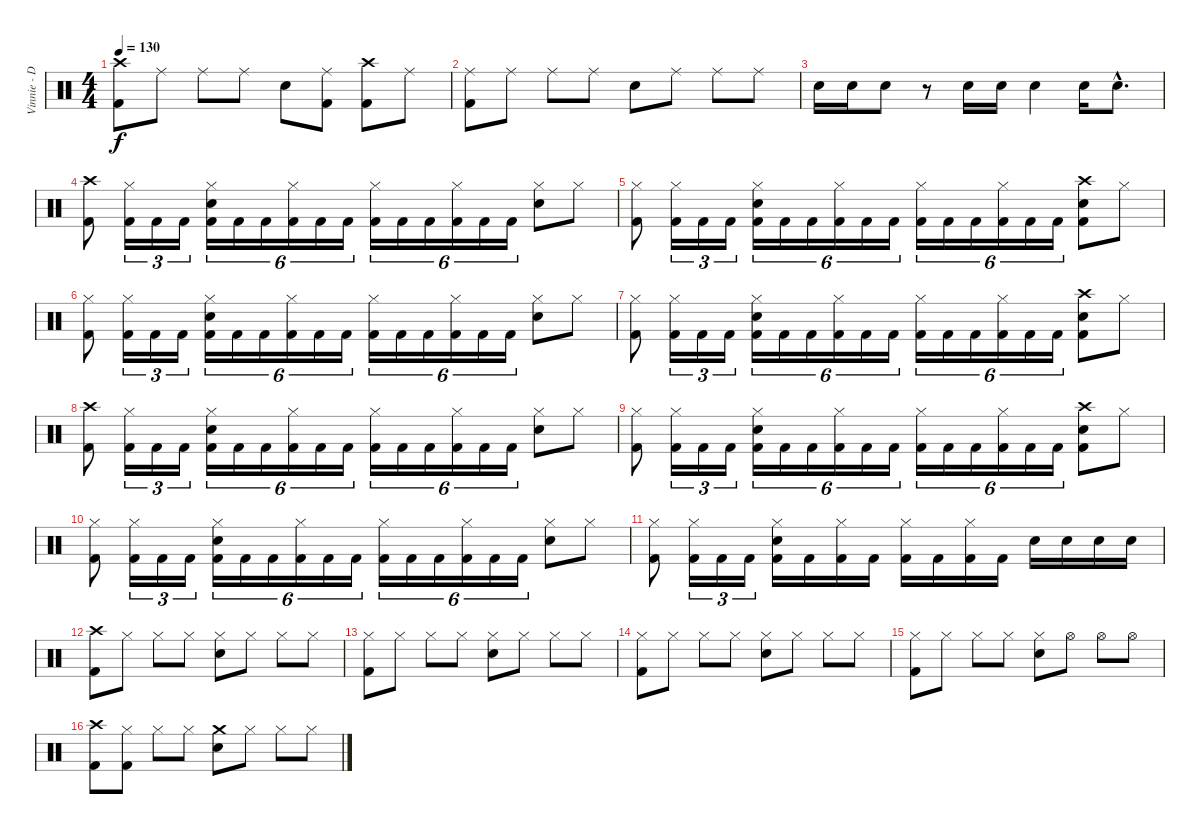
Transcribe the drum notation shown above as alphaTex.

\track ("Vinnie - Drums" "Vinnie - D") {instrument percussion}
\staff {score}
\articulation defaults
\ts (4 4)
\tempo 130
\clef neutral
\ks c
("Crash high (hit)" "Kick (hit) 2").8{dy f} "Ride (middle)".8 "Ride (middle)".8 "Ride (middle)".8 "Electric Snare (hit)".8 ("Ride (middle)" "Kick (hit) 2").8 ("Crash high (hit)" "Kick (hit) 2").8 "Ride (middle)".8 |
("Ride (middle)" "Kick (hit) 2").8 "Ride (middle)".8 "Ride (middle)".8 "Ride (middle)".8 "Electric Snare (hit)".8 "Ride (middle)".8 "Ride (middle)".8 "Ride (middle)".8 |
"Electric Snare (hit)".16 "Electric Snare (hit)".16 "Electric Snare (hit)".8 r.8 "Electric Snare (hit)".16 "Electric Snare (hit)".16 "Electric Snare (hit)".4 "Electric Snare (hit)".16 "Electric Snare (hit)"{hac}.8{d} |
("Crash high (hit)" "Kick (hit) 2").8 ("Hi-Hat (closed)" "Kick (hit) 2").16{tu (3 2)} "Kick (hit) 2".16{tu (3 2)} "Kick (hit) 2".16{tu (3 2)} ("Hi-Hat (closed)" "Electric Snare (hit)" "Kick (hit) 2").16{tu (6 4)} "Kick (hit) 2".16{tu (6 4)} "Kick (hit) 2".16{tu (6 4)} ("Hi-Hat (closed)" "Kick (hit) 2").16{tu (6 4)} "Kick (hit) 2".16{tu (6 4)} "Kick (hit) 2".16{tu (6 4)} ("Hi-Hat (closed)" "Kick (hit) 2").16{tu (6 4)} "Kick (hit) 2".16{tu (6 4)} "Kick (hit) 2".16{tu (6 4)} ("Hi-Hat (closed)" "Kick (hit) 2").16{tu (6 4)} "Kick (hit) 2".16{tu (6 4)} "Kick (hit) 2".16{tu (6 4)} ("Hi-Hat (closed)" "Electric Snare (hit)").8 "Hi-Hat (closed)".8 |
("Hi-Hat (closed)" "Kick (hit) 2").8 ("Hi-Hat (closed)" "Kick (hit) 2").16{tu (3 2)} "Kick (hit) 2".16{tu (3 2)} "Kick (hit) 2".16{tu (3 2)} ("Hi-Hat (closed)" "Electric Snare (hit)" "Kick (hit) 2").16{tu (6 4)} "Kick (hit) 2".16{tu (6 4)} "Kick (hit) 2".16{tu (6 4)} ("Hi-Hat (closed)" "Kick (hit) 2").16{tu (6 4)} "Kick (hit) 2".16{tu (6 4)} "Kick (hit) 2".16{tu (6 4)} ("Hi-Hat (closed)" "Kick (hit) 2").16{tu (6 4)} "Kick (hit) 2".16{tu (6 4)} "Kick (hit) 2".16{tu (6 4)} ("Hi-Hat (closed)" "Kick (hit) 2").16{tu (6 4)} "Kick (hit) 2".16{tu (6 4)} "Kick (hit) 2".16{tu (6 4)} ("Crash high (hit)" "Electric Snare (hit)" "Kick (hit) 2").8 "Hi-Hat (closed)".8 |
("Hi-Hat (closed)" "Kick (hit) 2").8 ("Hi-Hat (closed)" "Kick (hit) 2").16{tu (3 2)} "Kick (hit) 2".16{tu (3 2)} "Kick (hit) 2".16{tu (3 2)} ("Hi-Hat (closed)" "Electric Snare (hit)" "Kick (hit) 2").16{tu (6 4)} "Kick (hit) 2".16{tu (6 4)} "Kick (hit) 2".16{tu (6 4)} ("Hi-Hat (closed)" "Kick (hit) 2").16{tu (6 4)} "Kick (hit) 2".16{tu (6 4)} "Kick (hit) 2".16{tu (6 4)} ("Hi-Hat (closed)" "Kick (hit) 2").16{tu (6 4)} "Kick (hit) 2".16{tu (6 4)} "Kick (hit) 2".16{tu (6 4)} ("Hi-Hat (closed)" "Kick (hit) 2").16{tu (6 4)} "Kick (hit) 2".16{tu (6 4)} "Kick (hit) 2".16{tu (6 4)} ("Hi-Hat (closed)" "Electric Snare (hit)").8 "Hi-Hat (closed)".8 |
("Hi-Hat (closed)" "Kick (hit) 2").8 ("Hi-Hat (closed)" "Kick (hit) 2").16{tu (3 2)} "Kick (hit) 2".16{tu (3 2)} "Kick (hit) 2".16{tu (3 2)} ("Hi-Hat (closed)" "Electric Snare (hit)" "Kick (hit) 2").16{tu (6 4)} "Kick (hit) 2".16{tu (6 4)} "Kick (hit) 2".16{tu (6 4)} ("Hi-Hat (closed)" "Kick (hit) 2").16{tu (6 4)} "Kick (hit) 2".16{tu (6 4)} "Kick (hit) 2".16{tu (6 4)} ("Hi-Hat (closed)" "Kick (hit) 2").16{tu (6 4)} "Kick (hit) 2".16{tu (6 4)} "Kick (hit) 2".16{tu (6 4)} ("Hi-Hat (closed)" "Kick (hit) 2").16{tu (6 4)} "Kick (hit) 2".16{tu (6 4)} "Kick (hit) 2".16{tu (6 4)} ("Crash high (hit)" "Electric Snare (hit)" "Kick (hit) 2").8 "Hi-Hat (closed)".8 |
("Crash high (hit)" "Kick (hit) 2").8 ("Hi-Hat (closed)" "Kick (hit) 2").16{tu (3 2)} "Kick (hit) 2".16{tu (3 2)} "Kick (hit) 2".16{tu (3 2)} ("Hi-Hat (closed)" "Electric Snare (hit)" "Kick (hit) 2").16{tu (6 4)} "Kick (hit) 2".16{tu (6 4)} "Kick (hit) 2".16{tu (6 4)} ("Hi-Hat (closed)" "Kick (hit) 2").16{tu (6 4)} "Kick (hit) 2".16{tu (6 4)} "Kick (hit) 2".16{tu (6 4)} ("Hi-Hat (closed)" "Kick (hit) 2").16{tu (6 4)} "Kick (hit) 2".16{tu (6 4)} "Kick (hit) 2".16{tu (6 4)} ("Hi-Hat (closed)" "Kick (hit) 2").16{tu (6 4)} "Kick (hit) 2".16{tu (6 4)} "Kick (hit) 2".16{tu (6 4)} ("Hi-Hat (closed)" "Electric Snare (hit)").8 "Hi-Hat (closed)".8 |
("Hi-Hat (closed)" "Kick (hit) 2").8 ("Hi-Hat (closed)" "Kick (hit) 2").16{tu (3 2)} "Kick (hit) 2".16{tu (3 2)} "Kick (hit) 2".16{tu (3 2)} ("Hi-Hat (closed)" "Electric Snare (hit)" "Kick (hit) 2").16{tu (6 4)} "Kick (hit) 2".16{tu (6 4)} "Kick (hit) 2".16{tu (6 4)} ("Hi-Hat (closed)" "Kick (hit) 2").16{tu (6 4)} "Kick (hit) 2".16{tu (6 4)} "Kick (hit) 2".16{tu (6 4)} ("Hi-Hat (closed)" "Kick (hit) 2").16{tu (6 4)} "Kick (hit) 2".16{tu (6 4)} "Kick (hit) 2".16{tu (6 4)} ("Hi-Hat (closed)" "Kick (hit) 2").16{tu (6 4)} "Kick (hit) 2".16{tu (6 4)} "Kick (hit) 2".16{tu (6 4)} ("Crash high (hit)" "Electric Snare (hit)" "Kick (hit) 2").8 "Hi-Hat (closed)".8 |
("Hi-Hat (closed)" "Kick (hit) 2").8 ("Hi-Hat (closed)" "Kick (hit) 2").16{tu (3 2)} "Kick (hit) 2".16{tu (3 2)} "Kick (hit) 2".16{tu (3 2)} ("Hi-Hat (closed)" "Electric Snare (hit)" "Kick (hit) 2").16{tu (6 4)} "Kick (hit) 2".16{tu (6 4)} "Kick (hit) 2".16{tu (6 4)} ("Hi-Hat (closed)" "Kick (hit) 2").16{tu (6 4)} "Kick (hit) 2".16{tu (6 4)} "Kick (hit) 2".16{tu (6 4)} ("Hi-Hat (closed)" "Kick (hit) 2").16{tu (6 4)} "Kick (hit) 2".16{tu (6 4)} "Kick (hit) 2".16{tu (6 4)} ("Hi-Hat (closed)" "Kick (hit) 2").16{tu (6 4)} "Kick (hit) 2".16{tu (6 4)} "Kick (hit) 2".16{tu (6 4)} ("Hi-Hat (closed)" "Electric Snare (hit)").8 "Hi-Hat (closed)".8 |
("Hi-Hat (closed)" "Kick (hit) 2").8 ("Hi-Hat (closed)" "Kick (hit) 2").16{tu (3 2)} "Kick (hit) 2".16{tu (3 2)} "Kick (hit) 2".16{tu (3 2)} ("Hi-Hat (closed)" "Electric Snare (hit)" "Kick (hit) 2").16 "Kick (hit) 2".16 ("Hi-Hat (closed)" "Kick (hit) 2").16 "Kick (hit) 2".16 ("Hi-Hat (closed)" "Kick (hit) 2").16 "Kick (hit) 2".16 ("Hi-Hat (closed)" "Kick (hit) 2").16 "Kick (hit) 2".16 "Electric Snare (hit)".16 "Electric Snare (hit)".16 "Electric Snare (hit)".16 "Electric Snare (hit)".16 |
("Crash high (hit)" "Kick (hit) 2").8 "Hi-Hat (closed)".8 "Hi-Hat (closed)".8 "Hi-Hat (closed)".8 ("Hi-Hat (closed)" "Electric Snare (hit)").8 "Hi-Hat (closed)".8 "Hi-Hat (closed)".8 "Hi-Hat (closed)".8 |
("Hi-Hat (closed)" "Kick (hit) 2").8 "Hi-Hat (closed)".8 "Hi-Hat (closed)".8 "Hi-Hat (closed)".8 ("Hi-Hat (closed)" "Electric Snare (hit)").8 "Hi-Hat (closed)".8 "Hi-Hat (closed)".8 "Hi-Hat (closed)".8 |
("Hi-Hat (closed)" "Kick (hit) 2").8 "Hi-Hat (closed)".8 "Hi-Hat (closed)".8 "Hi-Hat (closed)".8 ("Hi-Hat (closed)" "Electric Snare (hit)").8 "Hi-Hat (closed)".8 "Hi-Hat (closed)".8 "Hi-Hat (closed)".8 |
("Hi-Hat (closed)" "Kick (hit) 2").8 "Hi-Hat (closed)".8 "Hi-Hat (closed)".8 "Hi-Hat (closed)".8 ("Hi-Hat (closed)" "Electric Snare (hit)").8 "Hi-Hat (open)".8 "Hi-Hat (open)".8 "Hi-Hat (open)".8 |
("Crash high (hit)" "Kick (hit) 2").8 ("Hi-Hat (closed)" "Kick (hit) 2").8 "Hi-Hat (closed)".8 "Hi-Hat (closed)".8 ("Crash medium (hit)" "Electric Snare (hit)").8 "Hi-Hat (closed)".8 "Hi-Hat (closed)".8 "Hi-Hat (closed)".8
